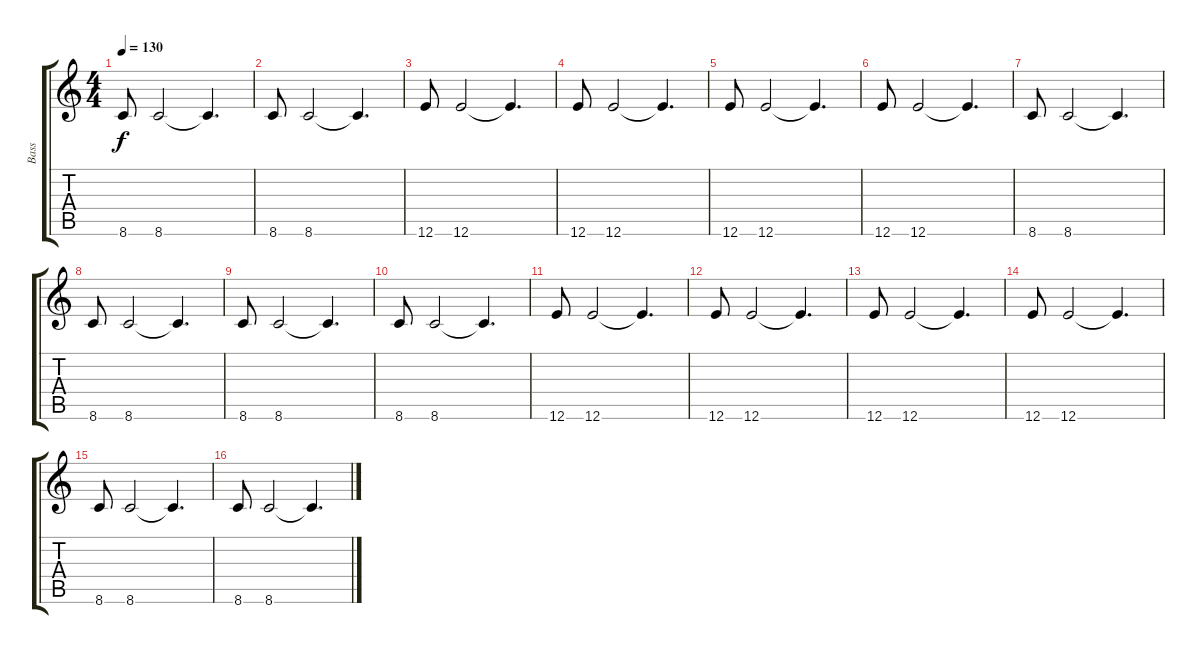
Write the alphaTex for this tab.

\track ("Bass" "Bass") {instrument electricbassfinger}
\staff {score tabs}
\tuning (E4 B3 G3 D3 A2 E2) {hide}
\ts (4 4)
\tempo 130
\clef g2
\ks c
8.6.8{dy f} 8.6.2 8.6{t}.4{d} |
8.6.8 8.6.2 8.6{t}.4{d} |
12.6.8 12.6.2 12.6{t}.4{d} |
12.6.8 12.6.2 12.6{t}.4{d} |
12.6.8 12.6.2 12.6{t}.4{d} |
12.6.8 12.6.2 12.6{t}.4{d} |
8.6.8 8.6.2 8.6{t}.4{d} |
8.6.8 8.6.2 8.6{t}.4{d} |
8.6.8 8.6.2 8.6{t}.4{d} |
8.6.8 8.6.2 8.6{t}.4{d} |
12.6.8 12.6.2 12.6{t}.4{d} |
12.6.8 12.6.2 12.6{t}.4{d} |
12.6.8 12.6.2 12.6{t}.4{d} |
12.6.8 12.6.2 12.6{t}.4{d} |
8.6.8 8.6.2 8.6{t}.4{d} |
8.6.8 8.6.2 8.6{t}.4{d}
